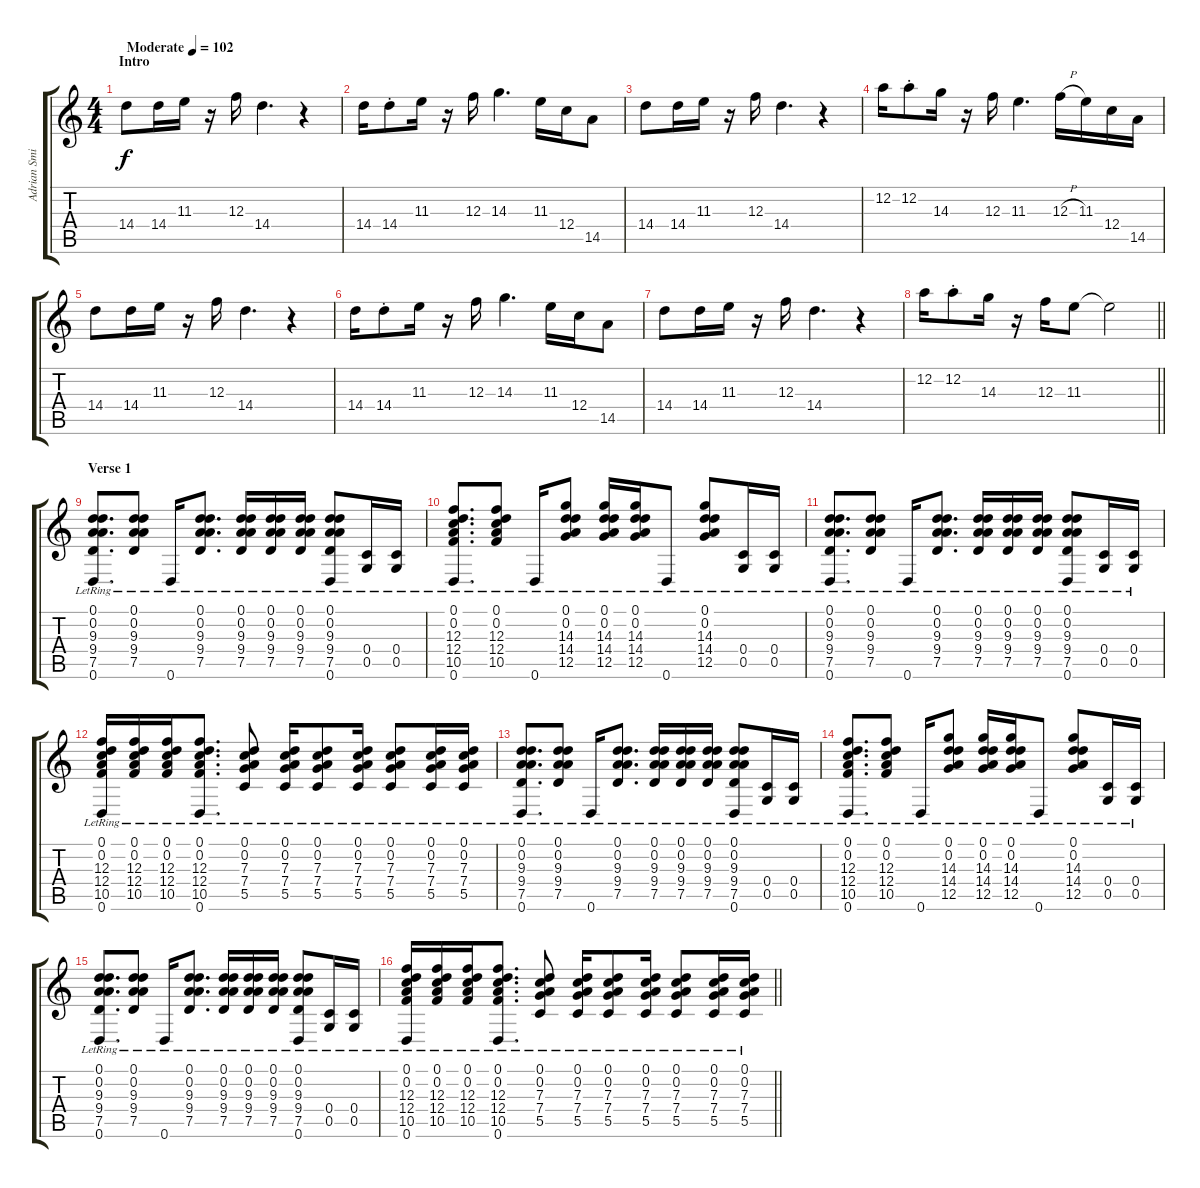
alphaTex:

\track ("Adrian Smith" "Adrian Smi") {instrument overdrivenguitar}
\staff {score tabs}
\tuning (D4 A3 F3 C3 G2 D2) {hide}
\ts (4 4)
\section ("" "Intro")
\tempo (102 "Moderate")
\clef g2
\ks c
14.4.8{dy f instrument overdrivenguitar} 14.4.16 11.3.16 r.16 12.3.16 14.4.4{d} r.4 |
14.4.16 14.4{st}.8 11.3.16 r.16 12.3.16 14.3.4{d} 11.3.16 12.4.16 14.5.8 |
14.4.8 14.4.16 11.3.16 r.16 12.3.16 14.4.4{d} r.4 |
12.2.16 12.2{st}.8 14.3.16 r.16 12.3.16 11.3.4{d} 12.3{h}.16 11.3.16 12.4.16 14.5.16 |
14.4.8 14.4.16 11.3.16 r.16 12.3.16 14.4.4{d} r.4 |
14.4.16 14.4{st}.8 11.3.16 r.16 12.3.16 14.3.4{d} 11.3.16 12.4.16 14.5.8 |
14.4.8 14.4.16 11.3.16 r.16 12.3.16 14.4.4{d} r.4 |
\barLineRight lightlight
12.2.16 12.2{st}.8 14.3.16 r.16 12.3.16 11.3.8 11.3{t}.2 |
\section ("" "Verse 1")
(0.1{lr} 0.2{lr} 9.3{lr} 9.4{lr} 7.5{lr} 0.6{lr}).8{d instrument electricguitarclean} (0.1{lr} 0.2{lr} 9.3{lr} 9.4{lr} 7.5{lr}).8 0.6{lr}.16 (0.1{lr} 0.2{lr} 9.3{lr} 9.4{lr} 7.5{lr}).8{d} (0.1{lr} 0.2{lr} 9.3{lr} 9.4{lr} 7.5{lr}).16 (0.1{lr} 0.2{lr} 9.3{lr} 9.4{lr} 7.5{lr}).16 (0.1{lr} 0.2{lr} 9.3{lr} 9.4{lr} 7.5{lr}).16 (0.1{lr} 0.2{lr} 9.3{lr} 9.4{lr} 7.5{lr} 0.6{lr}).8 (0.4{lr} 0.5{lr}).16 (0.4{lr} 0.5{lr}).16 |
(0.1{lr} 0.2{lr} 12.3{lr} 12.4{lr} 10.5{lr} 0.6{lr}).8{d} (0.1{lr} 0.2{lr} 12.3{lr} 12.4{lr} 10.5{lr}).8 0.6{lr}.16 (0.1{lr} 0.2{lr} 14.3{lr} 14.4{lr} 12.5{lr}).8 (0.1{lr} 0.2{lr} 14.3{lr} 14.4{lr} 12.5{lr}).16 (0.1{lr} 0.2{lr} 14.3{lr} 14.4{lr} 12.5{lr}).16 0.6{lr}.8 (0.1{lr} 0.2{lr} 14.3{lr} 14.4{lr} 12.5{lr}).8 (0.4{lr} 0.5{lr}).16 (0.4{lr} 0.5{lr}).16 |
(0.1{lr} 0.2{lr} 9.3{lr} 9.4{lr} 7.5{lr} 0.6{lr}).8{d} (0.1{lr} 0.2{lr} 9.3{lr} 9.4{lr} 7.5{lr}).8 0.6{lr}.16 (0.1{lr} 0.2{lr} 9.3{lr} 9.4{lr} 7.5{lr}).8{d} (0.1{lr} 0.2{lr} 9.3{lr} 9.4{lr} 7.5{lr}).16 (0.1{lr} 0.2{lr} 9.3{lr} 9.4{lr} 7.5{lr}).16 (0.1{lr} 0.2{lr} 9.3{lr} 9.4{lr} 7.5{lr}).16 (0.1{lr} 0.2{lr} 9.3{lr} 9.4{lr} 7.5{lr} 0.6{lr}).8 (0.4{lr} 0.5{lr}).16 (0.4{lr} 0.5{lr}).16 |
(0.1{lr} 0.2{lr} 12.3{lr} 12.4{lr} 10.5{lr} 0.6{lr}).16 (0.1{lr} 0.2{lr} 12.3{lr} 12.4{lr} 10.5{lr}).16 (0.1{lr} 0.2{lr} 12.3{lr} 12.4{lr} 10.5{lr}).16 (0.1{lr} 0.2{lr} 12.3{lr} 12.4{lr} 10.5{lr} 0.6{lr}).8{d} (0.1{lr} 0.2{lr} 7.3{lr} 7.4{lr} 5.5{lr}).8 (0.1{lr} 0.2{lr} 7.3{lr} 7.4{lr} 5.5{lr}).16 (0.1{lr} 0.2{lr} 7.3{lr} 7.4{lr} 5.5{lr}).8 (0.1{lr} 0.2{lr} 7.3{lr} 7.4{lr} 5.5{lr}).16 (0.1{lr} 0.2{lr} 7.3{lr} 7.4{lr} 5.5{lr}).8 (0.1{lr} 0.2{lr} 7.3{lr} 7.4{lr} 5.5{lr}).16 (0.1{lr} 0.2{lr} 7.3{lr} 7.4{lr} 5.5{lr}).16 |
(0.1{lr} 0.2{lr} 9.3{lr} 9.4{lr} 7.5{lr} 0.6{lr}).8{d} (0.1{lr} 0.2{lr} 9.3{lr} 9.4{lr} 7.5{lr}).8 0.6{lr}.16 (0.1{lr} 0.2{lr} 9.3{lr} 9.4{lr} 7.5{lr}).8{d} (0.1{lr} 0.2{lr} 9.3{lr} 9.4{lr} 7.5{lr}).16 (0.1{lr} 0.2{lr} 9.3{lr} 9.4{lr} 7.5{lr}).16 (0.1{lr} 0.2{lr} 9.3{lr} 9.4{lr} 7.5{lr}).16 (0.1{lr} 0.2{lr} 9.3{lr} 9.4{lr} 7.5{lr} 0.6{lr}).8 (0.4{lr} 0.5{lr}).16 (0.4{lr} 0.5{lr}).16 |
(0.1{lr} 0.2{lr} 12.3{lr} 12.4{lr} 10.5{lr} 0.6{lr}).8{d} (0.1{lr} 0.2{lr} 12.3{lr} 12.4{lr} 10.5{lr}).8 0.6{lr}.16 (0.1{lr} 0.2{lr} 14.3{lr} 14.4{lr} 12.5{lr}).8 (0.1{lr} 0.2{lr} 14.3{lr} 14.4{lr} 12.5{lr}).16 (0.1{lr} 0.2{lr} 14.3{lr} 14.4{lr} 12.5{lr}).16 0.6{lr}.8 (0.1{lr} 0.2{lr} 14.3{lr} 14.4{lr} 12.5{lr}).8 (0.4{lr} 0.5{lr}).16 (0.4{lr} 0.5{lr}).16 |
(0.1{lr} 0.2{lr} 9.3{lr} 9.4{lr} 7.5{lr} 0.6{lr}).8{d} (0.1{lr} 0.2{lr} 9.3{lr} 9.4{lr} 7.5{lr}).8 0.6{lr}.16 (0.1{lr} 0.2{lr} 9.3{lr} 9.4{lr} 7.5{lr}).8{d} (0.1{lr} 0.2{lr} 9.3{lr} 9.4{lr} 7.5{lr}).16 (0.1{lr} 0.2{lr} 9.3{lr} 9.4{lr} 7.5{lr}).16 (0.1{lr} 0.2{lr} 9.3{lr} 9.4{lr} 7.5{lr}).16 (0.1{lr} 0.2{lr} 9.3{lr} 9.4{lr} 7.5{lr} 0.6{lr}).8 (0.4{lr} 0.5{lr}).16 (0.4{lr} 0.5{lr}).16 |
\barLineRight lightlight
(0.1{lr} 0.2{lr} 12.3{lr} 12.4{lr} 10.5{lr} 0.6{lr}).16 (0.1{lr} 0.2{lr} 12.3{lr} 12.4{lr} 10.5{lr}).16 (0.1{lr} 0.2{lr} 12.3{lr} 12.4{lr} 10.5{lr}).16 (0.1{lr} 0.2{lr} 12.3{lr} 12.4{lr} 10.5{lr} 0.6{lr}).8{d} (0.1{lr} 0.2{lr} 7.3{lr} 7.4{lr} 5.5{lr}).8 (0.1{lr} 0.2{lr} 7.3{lr} 7.4{lr} 5.5{lr}).16 (0.1{lr} 0.2{lr} 7.3{lr} 7.4{lr} 5.5{lr}).8 (0.1{lr} 0.2{lr} 7.3{lr} 7.4{lr} 5.5{lr}).16 (0.1{lr} 0.2{lr} 7.3{lr} 7.4{lr} 5.5{lr}).8 (0.1{lr} 0.2{lr} 7.3{lr} 7.4{lr} 5.5{lr}).16 (0.1{lr} 0.2{lr} 7.3{lr} 7.4{lr} 5.5{lr}).16
